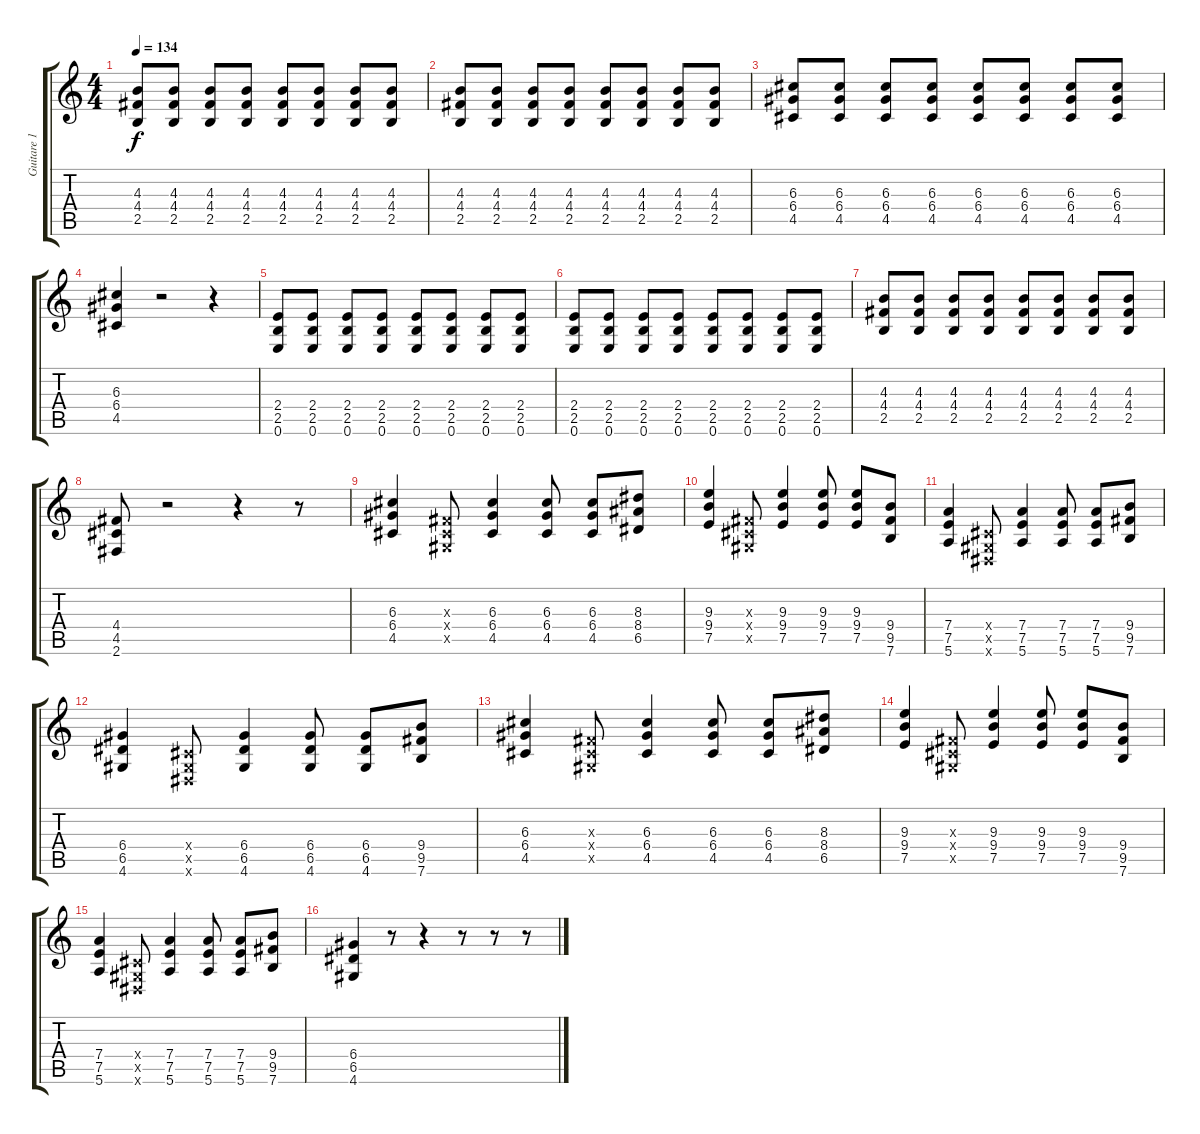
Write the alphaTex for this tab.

\track ("Guitare 1" "Guitare 1") {instrument overdrivenguitar}
\staff {score tabs}
\tuning (E4 B3 G3 D3 A2 E2) {hide}
\ts (4 4)
\tempo 134
\clef g2
\ks c
(4.3 4.4 2.5).8{dy f} (4.3 4.4 2.5).8 (4.3 4.4 2.5).8 (4.3 4.4 2.5).8 (4.3 4.4 2.5).8 (4.3 4.4 2.5).8 (4.3 4.4 2.5).8 (4.3 4.4 2.5).8 |
(4.3 4.4 2.5).8 (4.3 4.4 2.5).8 (4.3 4.4 2.5).8 (4.3 4.4 2.5).8 (4.3 4.4 2.5).8 (4.3 4.4 2.5).8 (4.3 4.4 2.5).8 (4.3 4.4 2.5).8 |
(6.3 6.4 4.5).8 (6.3 6.4 4.5).8 (6.3 6.4 4.5).8 (6.3 6.4 4.5).8 (6.3 6.4 4.5).8 (6.3 6.4 4.5).8 (6.3 6.4 4.5).8 (6.3 6.4 4.5).8 |
(6.3 6.4 4.5).4 r.2 r.4 |
(2.4 2.5 0.6).8 (2.4 2.5 0.6).8 (2.4 2.5 0.6).8 (2.4 2.5 0.6).8 (2.4 2.5 0.6).8 (2.4 2.5 0.6).8 (2.4 2.5 0.6).8 (2.4 2.5 0.6).8 |
(2.4 2.5 0.6).8 (2.4 2.5 0.6).8 (2.4 2.5 0.6).8 (2.4 2.5 0.6).8 (2.4 2.5 0.6).8 (2.4 2.5 0.6).8 (2.4 2.5 0.6).8 (2.4 2.5 0.6).8 |
(4.3 4.4 2.5).8 (4.3 4.4 2.5).8 (4.3 4.4 2.5).8 (4.3 4.4 2.5).8 (4.3 4.4 2.5).8 (4.3 4.4 2.5).8 (4.3 4.4 2.5).8 (4.3 4.4 2.5).8 |
(4.4 4.5 2.6).8 r.2 r.4 r.8 |
(6.3 6.4 4.5).4 (-1.3{x} -1.4{x} -1.5{x}).8 (6.3 6.4 4.5).4 (6.3 6.4 4.5).8 (6.3 6.4 4.5).8 (8.3 8.4 6.5).8 |
(9.3 9.4 7.5).4 (-1.3{x} -1.4{x} -1.5{x}).8 (9.3 9.4 7.5).4 (9.3 9.4 7.5).8 (9.3 9.4 7.5).8 (9.4 9.5 7.6).8 |
(7.4 7.5 5.6).4 (-1.4{x} -1.5{x} -1.6{x}).8 (7.4 7.5 5.6).4 (7.4 7.5 5.6).8 (7.4 7.5 5.6).8 (9.4 9.5 7.6).8 |
(6.4 6.5 4.6).4 (-1.4{x} -1.5{x} -1.6{x}).8 (6.4 6.5 4.6).4 (6.4 6.5 4.6).8 (6.4 6.5 4.6).8 (9.4 9.5 7.6).8 |
(6.3 6.4 4.5).4 (-1.3{x} -1.4{x} -1.5{x}).8 (6.3 6.4 4.5).4 (6.3 6.4 4.5).8 (6.3 6.4 4.5).8 (8.3 8.4 6.5).8 |
(9.3 9.4 7.5).4 (-1.3{x} -1.4{x} -1.5{x}).8 (9.3 9.4 7.5).4 (9.3 9.4 7.5).8 (9.3 9.4 7.5).8 (9.4 9.5 7.6).8 |
(7.4 7.5 5.6).4 (-1.4{x} -1.5{x} -1.6{x}).8 (7.4 7.5 5.6).4 (7.4 7.5 5.6).8 (7.4 7.5 5.6).8 (9.4 9.5 7.6).8 |
(6.4 6.5 4.6).4 r.8 r.4 r.8 r.8 r.8
